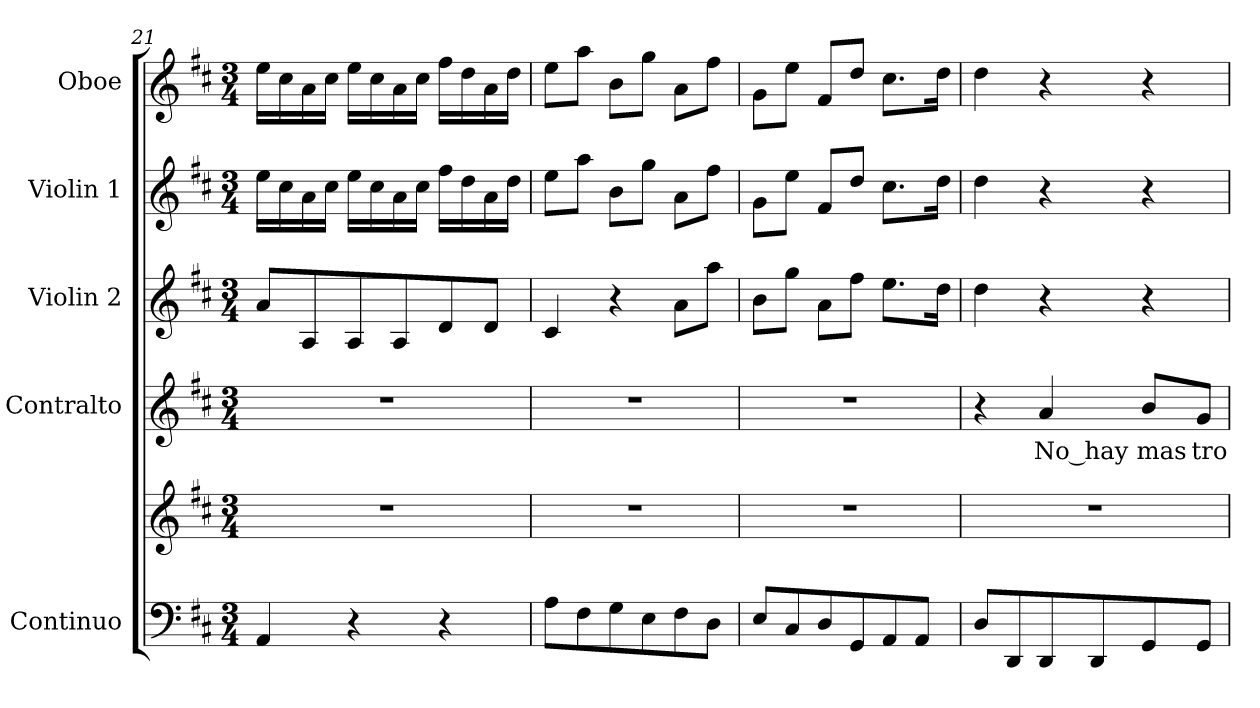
**kern	**kern	**kern	**text	**kern	**kern	**kern
*part5	*part5	*part4	*part4	*part3	*part2	*part1
*staff6	*staff5	*staff4	*staff4	*staff3	*staff2	*staff1
*I"Continuo	*	*I"Contralto	*	*I"Violin 2	*I"Violin 1	*I"Oboe
*I'Cont.	*	*I'A.	*	*I'Vln. 2	*I'Vln. 1	*I'Ob.
!!LO:LB:g=z
*clefF4	*clefG2	*clefG2	*	*clefG2	*clefG2	*clefG2
*k[f#c#]	*k[f#c#]	*k[f#c#]	*	*k[f#c#]	*k[f#c#]	*k[f#c#]
*D:	*D:	*D:	*	*D:	*D:	*D:
*M3/4	*M3/4	*M3/4	*	*M3/4	*M3/4	*M3/4
=21	=21	=21	=21	=21	=21	=21
!	!LO:N:vis=1	!LO:N:vis=1	!	!	!	!
4AAi/	2.r	2.r	.	8ai/L	16eei\LL	16eei\LL
.	.	.	.	.	16cc#i\	16cc#i\
.	.	.	.	8Ai/	16ai\	16ai\
.	.	.	.	.	16cc#i\JJ	16cc#i\JJ
4r	.	.	.	8Ai/	16eei\LL	16eei\LL
.	.	.	.	.	16cc#i\	16cc#i\
.	.	.	.	8Ai/	16ai\	16ai\
.	.	.	.	.	16cc#i\JJ	16cc#i\JJ
4r	.	.	.	8di/	16ff#i\LL	16ff#i\LL
.	.	.	.	.	16ddi\	16ddi\
.	.	.	.	8di/J	16ai\	16ai\
.	.	.	.	.	16ddi\JJ	16ddi\JJ
=22	=22	=22	=22	=22	=22	=22
!	!LO:N:vis=1	!LO:N:vis=1	!	!	!	!
8Ai\L	2.r	2.r	.	4c#i/	8eei\L	8eei\L
8F#i\	.	.	.	.	8aai\J	8aai\J
8Gi\	.	.	.	4r	8bi\L	8bi\L
8Ei\	.	.	.	.	8ggi\J	8ggi\J
8F#i\	.	.	.	8ai\L	8ai\L	8ai\L
8Di\J	.	.	.	8aai\J	8ff#i\J	8ff#i\J
=23	=23	=23	=23	=23	=23	=23
!	!LO:N:vis=1	!LO:N:vis=1	!	!	!	!
8Ei/L	2.r	2.r	.	8bi\L	8gi\L	8gi\L
8C#i/	.	.	.	8ggi\J	8eei\J	8eei\J
8Di/	.	.	.	8ai\L	8f#i/L	8f#i/L
8GGi/	.	.	.	8ff#i\J	8ddi/J	8ddi/J
8AAi/	.	.	.	8.eei\L	8.cc#i\L	8.cc#i\L
8AAi/J	.	.	.	.	.	.
.	.	.	.	16ddi\Jk	16ddi\Jk	16ddi\Jk
=24	=24	=24	=24	=24	=24	=24
!	!LO:N:vis=1	!	!	!	!	!
8Di/L	2.r	4r	.	4ddi\	4ddi\	4ddi\
8DDi/	.	.	.	.	.	.
!	!	!	!LO:LY:b:color=#000000	!	!	!
8DDi/	.	4ai/	No_hay	4r	4r	4r
8DDi/	.	.	.	.	.	.
!	!	!	!LO:LY:b:color=#000000	!	!	!
8GGi/	.	8bi/L	mas	4r	4r	4r
!	!	!	!LO:LY:b:color=#000000	!	!	!
8GGi/J	.	8gi/J	tro-	.	.	.
=	=	=	=	=	=	=
*-	*-	*-	*-	*-	*-	*-
